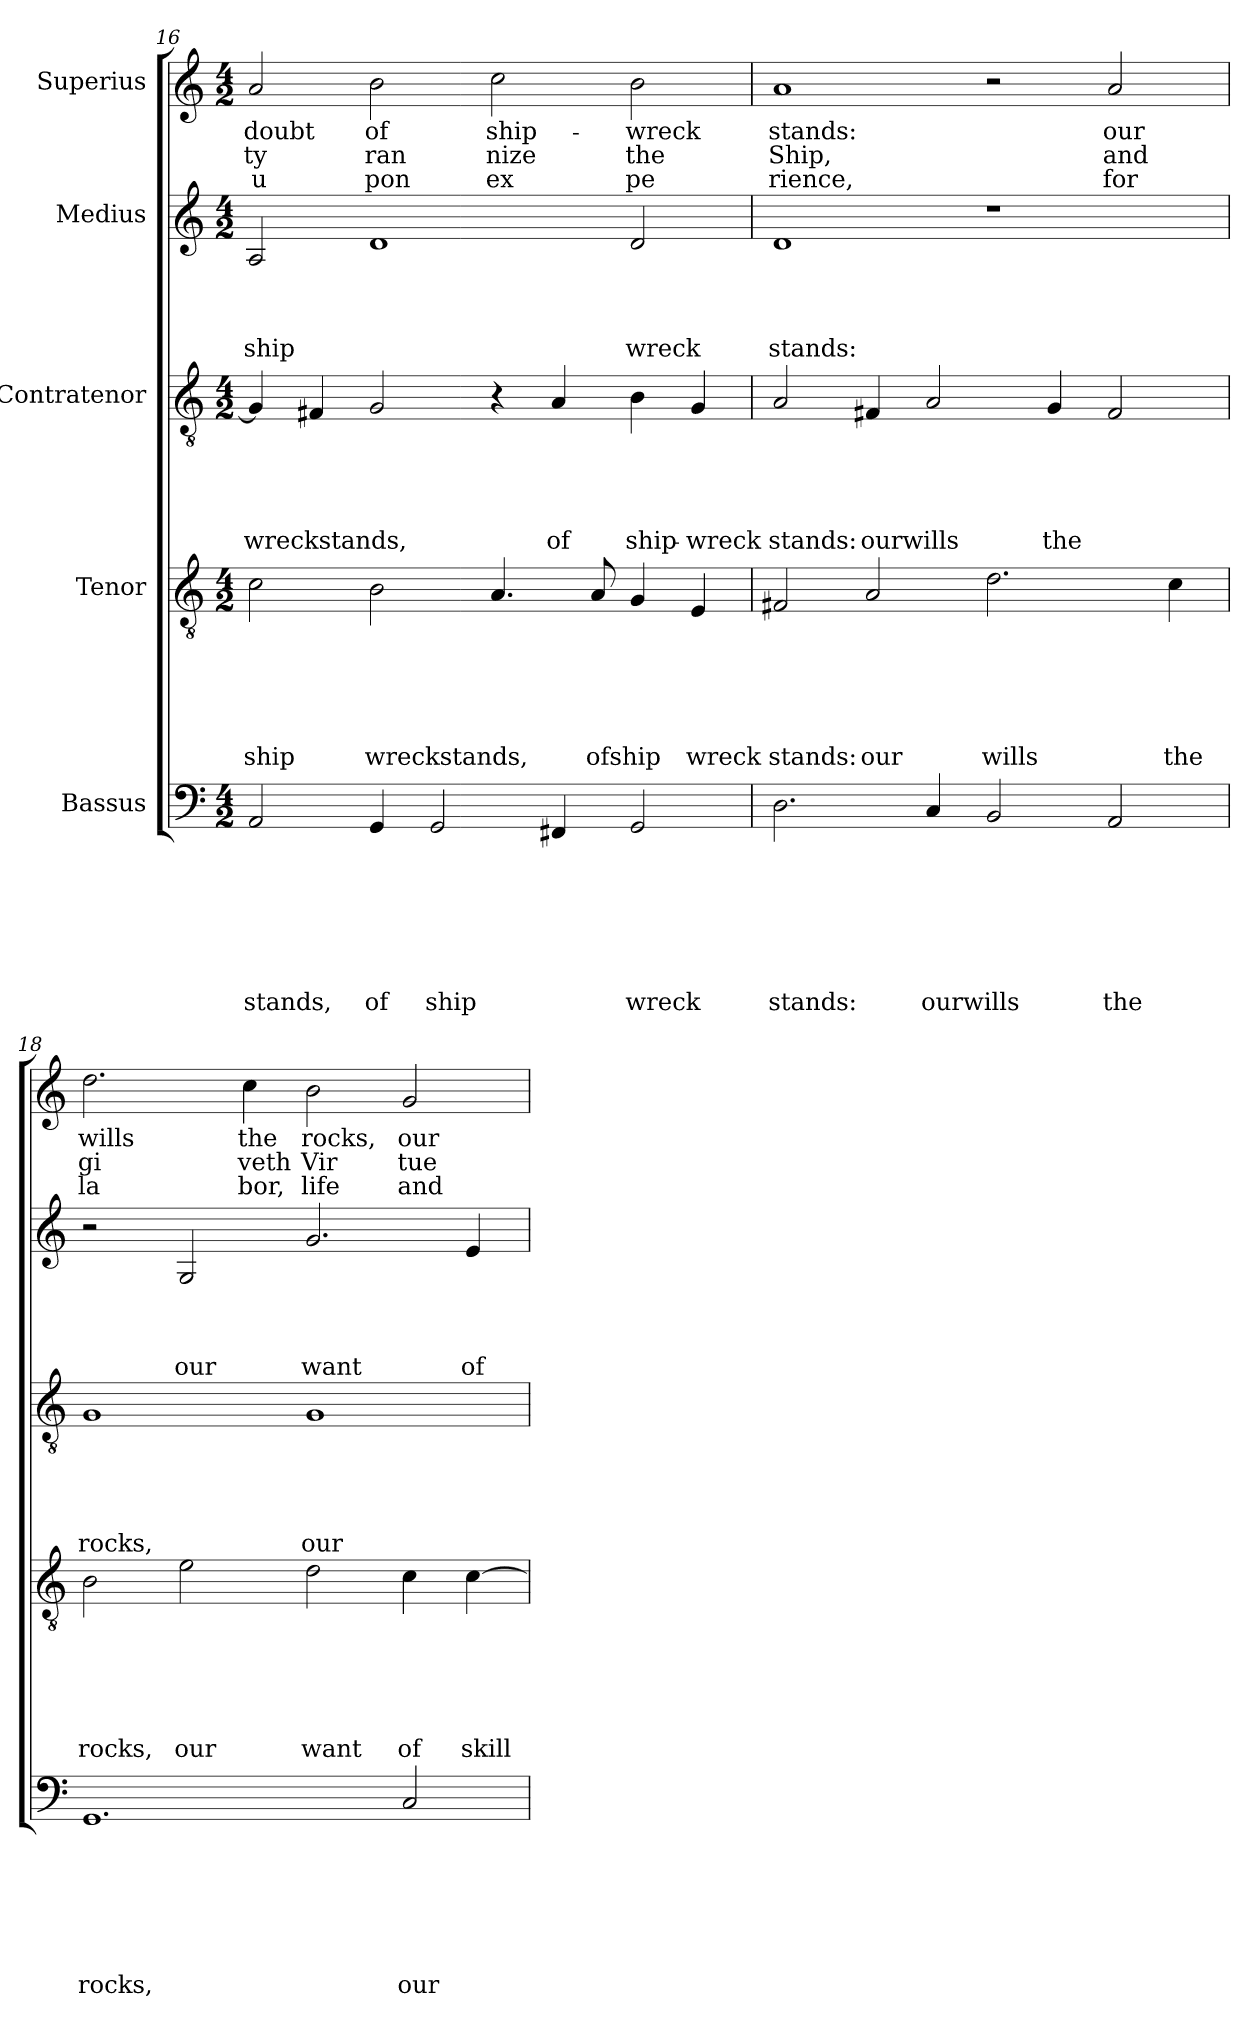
**kern	**text	**text	**text	**text	**text	**text	**text	**kern	**text	**text	**text	**text	**text	**text	**kern	**text	**text	**text	**text	**text	**kern	**text	**text	**text	**text	**kern	**text	**text	**text
*part5	*part5	*part5	*part5	*part5	*part5	*part5	*part5	*part4	*part4	*part4	*part4	*part4	*part4	*part4	*part3	*part3	*part3	*part3	*part3	*part3	*part2	*part2	*part2	*part2	*part2	*part1	*part1	*part1	*part1
*staff5	*staff5	*staff5	*staff5	*staff5	*staff5	*staff5	*staff5	*staff4	*staff4	*staff4	*staff4	*staff4	*staff4	*staff4	*staff3	*staff3	*staff3	*staff3	*staff3	*staff3	*staff2	*staff2	*staff2	*staff2	*staff2	*staff1	*staff1	*staff1	*staff1
*I"Bassus	*	*	*	*	*	*	*	*I"Tenor	*	*	*	*	*	*	*I"Contratenor	*	*	*	*	*	*I"Medius	*	*	*	*	*I"Superius	*	*	*
*clefF4	*	*	*	*	*	*	*	*clefGv2	*	*	*	*	*	*	*clefGv2	*	*	*	*	*	*clefG2	*	*	*	*	*clefG2	*	*	*
*k[]	*	*	*	*	*	*	*	*k[]	*	*	*	*	*	*	*k[]	*	*	*	*	*	*k[]	*	*	*	*	*k[]	*	*	*
*C:	*	*	*	*	*	*	*	*C:	*	*	*	*	*	*	*C:	*	*	*	*	*	*C:	*	*	*	*	*C:	*	*	*
*M4/2	*	*	*	*	*	*	*	*M4/2	*	*	*	*	*	*	*M4/2	*	*	*	*	*	*M4/2	*	*	*	*	*M4/2	*	*	*
=16	=16	=16	=16	=16	=16	=16	=16	=16	=16	=16	=16	=16	=16	=16	=16	=16	=16	=16	=16	=16	=16	=16	=16	=16	=16	=16	=16	=16	=16
!	!	!	!	!	!	!	!LO:LY:b	!	!	!	!	!	!	!LO:LY:b	!	!	!	!	!	!LO:LY:b	!	!	!	!	!LO:LY:b	!	!LO:LY:b	!LO:LY:b	!LO:LY:b
2AA/	.	.	.	.	.	.	stands,	2c\	.	.	.	.	.	ship	4G/]	.	.	.	.	-wreckstands,	2A/	.	.	.	ship	2a/	doubt	ty	u
.	.	.	.	.	.	.	.	.	.	.	.	.	.	.	4F#X/	.	.	.	.	.	.	.	.	.	.	.	.	.	.
!	!	!	!	!	!	!	!LO:LY:b	!	!	!	!	!	!	!LO:LY:b	!	!	!	!	!	!	!	!	!	!	!	!	!LO:LY:b	!LO:LY:b	!LO:LY:b
4GG/	.	.	.	.	.	.	of	2B\	.	.	.	.	.	wreckstands,	2G/	.	.	.	.	.	1d	.	.	.	.	2b\	of	ran	pon
!	!	!	!	!	!	!	!LO:LY:b	!	!	!	!	!	!	!	!	!	!	!	!	!	!	!	!	!	!	!	!	!	!
2GG/	.	.	.	.	.	.	ship	.	.	.	.	.	.	.	.	.	.	.	.	.	.	.	.	.	.	.	.	.	.
!	!	!	!	!	!	!	!	!	!	!	!	!	!	!	!	!	!	!	!	!	!	!	!	!	!	!	!LO:LY:b	!LO:LY:b	!LO:LY:b
.	.	.	.	.	.	.	.	4.A/	.	.	.	.	.	.	4r	.	.	.	.	.	.	.	.	.	.	2cc\	ship-	nize	ex
!	!	!	!	!	!	!	!	!	!	!	!	!	!	!	!	!	!	!	!	!LO:LY:b	!	!	!	!	!	!	!	!	!
4FF#X/	.	.	.	.	.	.	.	.	.	.	.	.	.	.	4A/	.	.	.	.	of	.	.	.	.	.	.	.	.	.
!	!	!	!	!	!	!	!	!	!	!	!	!	!	!LO:LY:b	!	!	!	!	!	!	!	!	!	!	!	!	!	!	!
.	.	.	.	.	.	.	.	8A/	.	.	.	.	.	ofship	.	.	.	.	.	.	.	.	.	.	.	.	.	.	.
!	!	!	!	!	!	!	!LO:LY:b	!	!	!	!	!	!	!	!	!	!	!	!	!LO:LY:b	!	!	!	!	!LO:LY:b	!	!LO:LY:b	!LO:LY:b	!LO:LY:b
2GG/	.	.	.	.	.	.	wreck	4G/	.	.	.	.	.	.	4B\	.	.	.	.	ship-	2d/	.	.	.	wreck	2b\	-wreck	the	pe
!	!	!	!	!	!	!	!	!	!	!	!	!	!	!LO:LY:b	!	!	!	!	!	!LO:LY:b	!	!	!	!	!	!	!	!	!
.	.	.	.	.	.	.	.	4E/	.	.	.	.	.	wreck	4G/	.	.	.	.	-wreck	.	.	.	.	.	.	.	.	.
!!LO:LB:g=z
=17	=17	=17	=17	=17	=17	=17	=17	=17	=17	=17	=17	=17	=17	=17	=17	=17	=17	=17	=17	=17	=17	=17	=17	=17	=17	=17	=17	=17	=17
!	!	!	!	!	!	!	!LO:LY:b	!	!	!	!	!	!	!LO:LY:b	!	!	!	!	!	!LO:LY:b	!	!	!	!	!LO:LY:b	!	!LO:LY:b	!LO:LY:b	!LO:LY:b
2.D\	.	.	.	.	.	.	stands:	2F#X/	.	.	.	.	.	stands:	2A/	.	.	.	.	stands:	1d	.	.	.	stands:	1a	stands:	Ship,	rience,
!	!	!	!	!	!	!	!	!	!	!	!	!	!	!LO:LY:b	!	!	!	!	!	!LO:LY:b	!	!	!	!	!	!	!	!	!
.	.	.	.	.	.	.	.	2A/	.	.	.	.	.	our	4F#X/	.	.	.	.	ourwills	.	.	.	.	.	.	.	.	.
!	!	!	!	!	!	!	!LO:LY:b	!	!	!	!	!	!	!	!	!	!	!	!	!	!	!	!	!	!	!	!	!	!
4C/	.	.	.	.	.	.	ourwills	.	.	.	.	.	.	.	2A/	.	.	.	.	.	.	.	.	.	.	.	.	.	.
!	!	!	!	!	!	!	!	!	!	!	!	!	!	!LO:LY:b	!	!	!	!	!	!	!	!	!	!	!	!	!	!	!
2BB/	.	.	.	.	.	.	.	2.d\	.	.	.	.	.	wills	.	.	.	.	.	.	1r	.	.	.	.	2r	.	.	.
!	!	!	!	!	!	!	!	!	!	!	!	!	!	!	!	!	!	!	!	!LO:LY:b	!	!	!	!	!	!	!	!	!
.	.	.	.	.	.	.	.	.	.	.	.	.	.	.	4G/	.	.	.	.	the	.	.	.	.	.	.	.	.	.
!	!	!	!	!	!	!	!LO:LY:b	!	!	!	!	!	!	!	!	!	!	!	!	!	!	!	!	!	!	!	!LO:LY:b	!LO:LY:b	!LO:LY:b
2AA/	.	.	.	.	.	.	the	.	.	.	.	.	.	.	2F#/	.	.	.	.	.	.	.	.	.	.	2a/	our	and	for
!	!	!	!	!	!	!	!	!	!	!	!	!	!	!LO:LY:b	!	!	!	!	!	!	!	!	!	!	!	!	!	!	!
.	.	.	.	.	.	.	.	4c\	.	.	.	.	.	the	.	.	.	.	.	.	.	.	.	.	.	.	.	.	.
=18	=18	=18	=18	=18	=18	=18	=18	=18	=18	=18	=18	=18	=18	=18	=18	=18	=18	=18	=18	=18	=18	=18	=18	=18	=18	=18	=18	=18	=18
!	!	!	!	!	!	!	!LO:LY:b	!	!	!	!	!	!	!LO:LY:b	!	!	!	!	!	!LO:LY:b	!	!	!	!	!	!	!LO:LY:b	!LO:LY:b	!LO:LY:b
1.GG	.	.	.	.	.	.	rocks,	2B\	.	.	.	.	.	rocks,	1G	.	.	.	.	rocks,	2r	.	.	.	.	2.dd\	wills	gi	la
!	!	!	!	!	!	!	!	!	!	!	!	!	!	!LO:LY:b	!	!	!	!	!	!	!	!	!	!	!LO:LY:b	!	!	!	!
.	.	.	.	.	.	.	.	2e\	.	.	.	.	.	our	.	.	.	.	.	.	2G/	.	.	.	our	.	.	.	.
!	!	!	!	!	!	!	!	!	!	!	!	!	!	!	!	!	!	!	!	!	!	!	!	!	!	!	!LO:LY:b	!LO:LY:b	!LO:LY:b
.	.	.	.	.	.	.	.	.	.	.	.	.	.	.	.	.	.	.	.	.	.	.	.	.	.	4cc\	the	veth	bor,
!	!	!	!	!	!	!	!	!	!	!	!	!	!	!LO:LY:b	!	!	!	!	!	!LO:LY:b	!	!	!	!	!LO:LY:b	!	!LO:LY:b	!LO:LY:b	!LO:LY:b
.	.	.	.	.	.	.	.	2d\	.	.	.	.	.	want	1G	.	.	.	.	our	2.g/	.	.	.	want	2b\	rocks,	Vir	life
!	!	!	!	!	!	!	!LO:LY:b	!	!	!	!	!	!	!LO:LY:b	!	!	!	!	!	!	!	!	!	!	!	!	!LO:LY:b	!LO:LY:b	!LO:LY:b
2C/	.	.	.	.	.	.	our	4c\	.	.	.	.	.	of	.	.	.	.	.	.	.	.	.	.	.	2g/	our	tue	and
!	!	!	!	!	!	!	!	!	!	!	!	!	!	!LO:LY:b	!	!	!	!	!	!	!	!	!	!	!LO:LY:b	!	!	!	!
.	.	.	.	.	.	.	.	[>4c\	.	.	.	.	.	skill	.	.	.	.	.	.	4e/	.	.	.	of	.	.	.	.
=	=	=	=	=	=	=	=	=	=	=	=	=	=	=	=	=	=	=	=	=	=	=	=	=	=	=	=	=	=
*-	*-	*-	*-	*-	*-	*-	*-	*-	*-	*-	*-	*-	*-	*-	*-	*-	*-	*-	*-	*-	*-	*-	*-	*-	*-	*-	*-	*-	*-
